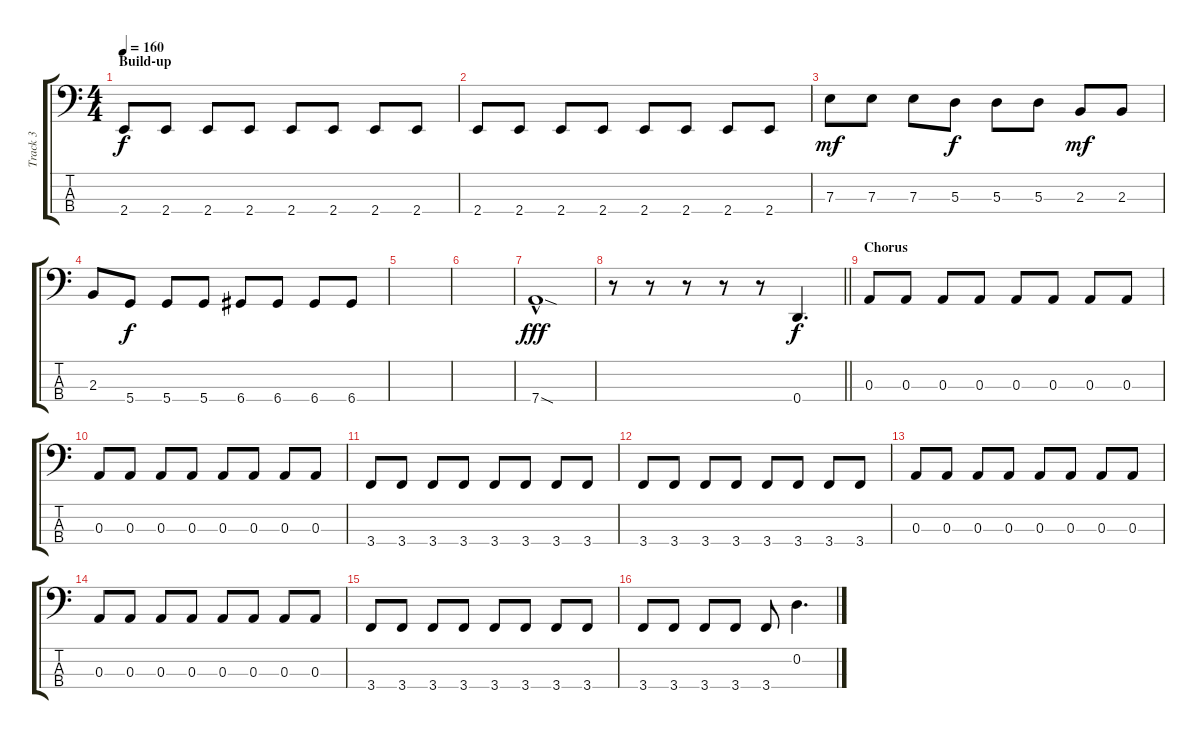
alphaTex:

\track ("Track 3" "Track 3") {instrument electricbassfinger}
\staff {score tabs}
\tuning (G2 D2 A1 D1) {hide}
\ts (4 4)
\section ("" "Build-up")
\tempo 160
\clef f4
\ks c
2.4.8{dy f volume 9} 2.4.8{volume 16} 2.4.8 2.4.8 2.4.8 2.4.8 2.4.8 2.4.8 |
2.4.8 2.4.8 2.4.8 2.4.8 2.4.8 2.4.8 2.4.8 2.4.8 |
7.3.8{dy mf} 7.3.8 7.3.8 5.3.8{dy f} 5.3.8 5.3.8 2.3.8{dy mf} 2.3.8 |
2.3.8 5.4.8{dy f} 5.4.8 5.4.8 6.4.8 6.4.8 6.4.8 6.4.8 |
|
|
7.4{sod hac}.1{dy fff} |
\barLineRight lightlight
r.8 r.8 r.8 r.8 r.8 0.4.4{d dy f} |
\section ("" "Chorus")
0.3.8 0.3.8 0.3.8 0.3.8 0.3.8 0.3.8 0.3.8 0.3.8 |
0.3.8 0.3.8 0.3.8 0.3.8 0.3.8 0.3.8 0.3.8 0.3.8 |
3.4.8 3.4.8 3.4.8 3.4.8 3.4.8 3.4.8 3.4.8 3.4.8 |
3.4.8 3.4.8 3.4.8 3.4.8 3.4.8 3.4.8 3.4.8 3.4.8 |
0.3.8 0.3.8 0.3.8 0.3.8 0.3.8 0.3.8 0.3.8 0.3.8 |
0.3.8 0.3.8 0.3.8 0.3.8 0.3.8 0.3.8 0.3.8 0.3.8 |
3.4.8 3.4.8 3.4.8 3.4.8 3.4.8 3.4.8 3.4.8 3.4.8 |
3.4.8 3.4.8 3.4.8 3.4.8 3.4.8 0.2.4{d}
